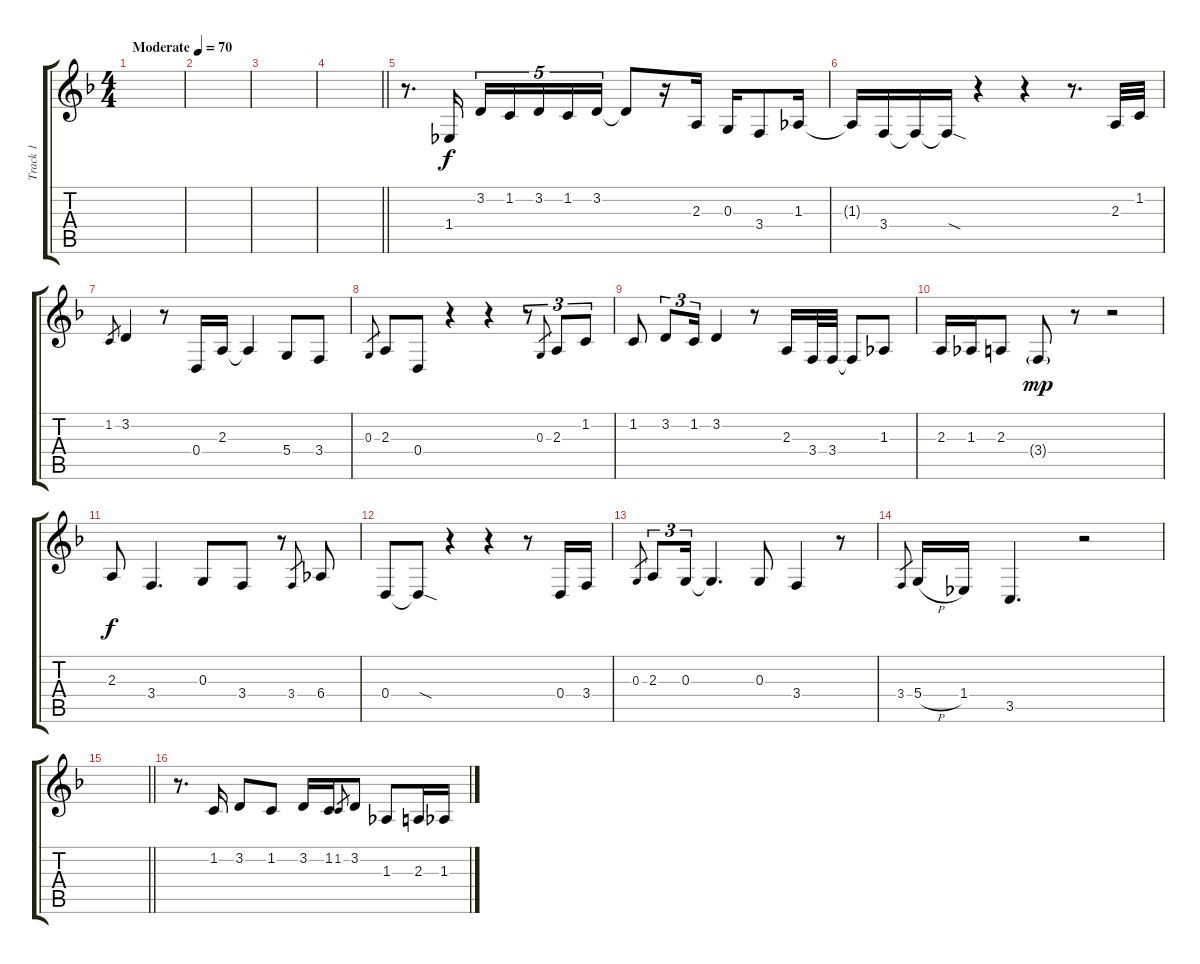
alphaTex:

\track ("Track 1" "Track 1") {instrument tenorsax}
\staff {score tabs}
\tuning (E4 B3 G3 D3 A2 E2) {hide}
\ts (4 4)
\tempo (70 "Moderate")
\clef g2
\ks f
|
|
|
\barLineRight lightlight
|
r.8{d} 1.4.16 3.2.16{tu (5 4)} 1.2.16{tu (5 4)} 3.2.16{tu (5 4)} 1.2.16{tu (5 4)} 3.2.16{tu (5 4)} 3.2{t}.8 r.16 2.3.16 0.3.16 3.4.8 1.3.16 |
1.3{t}.16 3.4.16 3.4{t}.16 3.4{sod t}.16 r.4 r.4 r.8{d} 2.3.32 1.2.32 |
1.2.8{gr} 3.2.4 r.8 0.4.16 2.3.16 2.3{t}.4 5.4.8 3.4.8 |
0.3.8{gr} 2.3.8 0.4.8 r.4 r.4 r.8{tu (3 2)} 0.3.8{gr} 2.3.8{tu (3 2)} 1.2.8{tu (3 2)} |
1.2.8 3.2.8{tu (3 2)} 1.2.16{tu (3 2)} 3.2.4 r.8 2.3.16 3.4.32 3.4.32 3.4{t}.8 1.3.8 |
2.3.16 1.3.16 2.3.8 3.4{g}.8{dy mp} r.8 r.2 |
2.3.8{dy f} 3.4.4{d} 0.3.8 3.4.8 r.8 3.4.8{gr} 6.4.8 |
0.4.8 0.4{sod t}.8 r.4 r.4 r.8 0.4.16 3.4.16 |
0.3.8{gr} 2.3.8{tu (3 2)} 0.3.16{tu (3 2)} 0.3{t}.4{d} 0.3.8 3.4.4 r.8 |
3.4.8{gr} 5.4{h}.16 1.4.16 3.5.4{d} r.2 |
\barLineRight lightlight
|
r.8{d} 1.2.16 3.2.8 1.2.8 3.2.16 1.2.16 1.2.8{gr} 3.2.8 1.3.8 2.3.16 1.3.16
